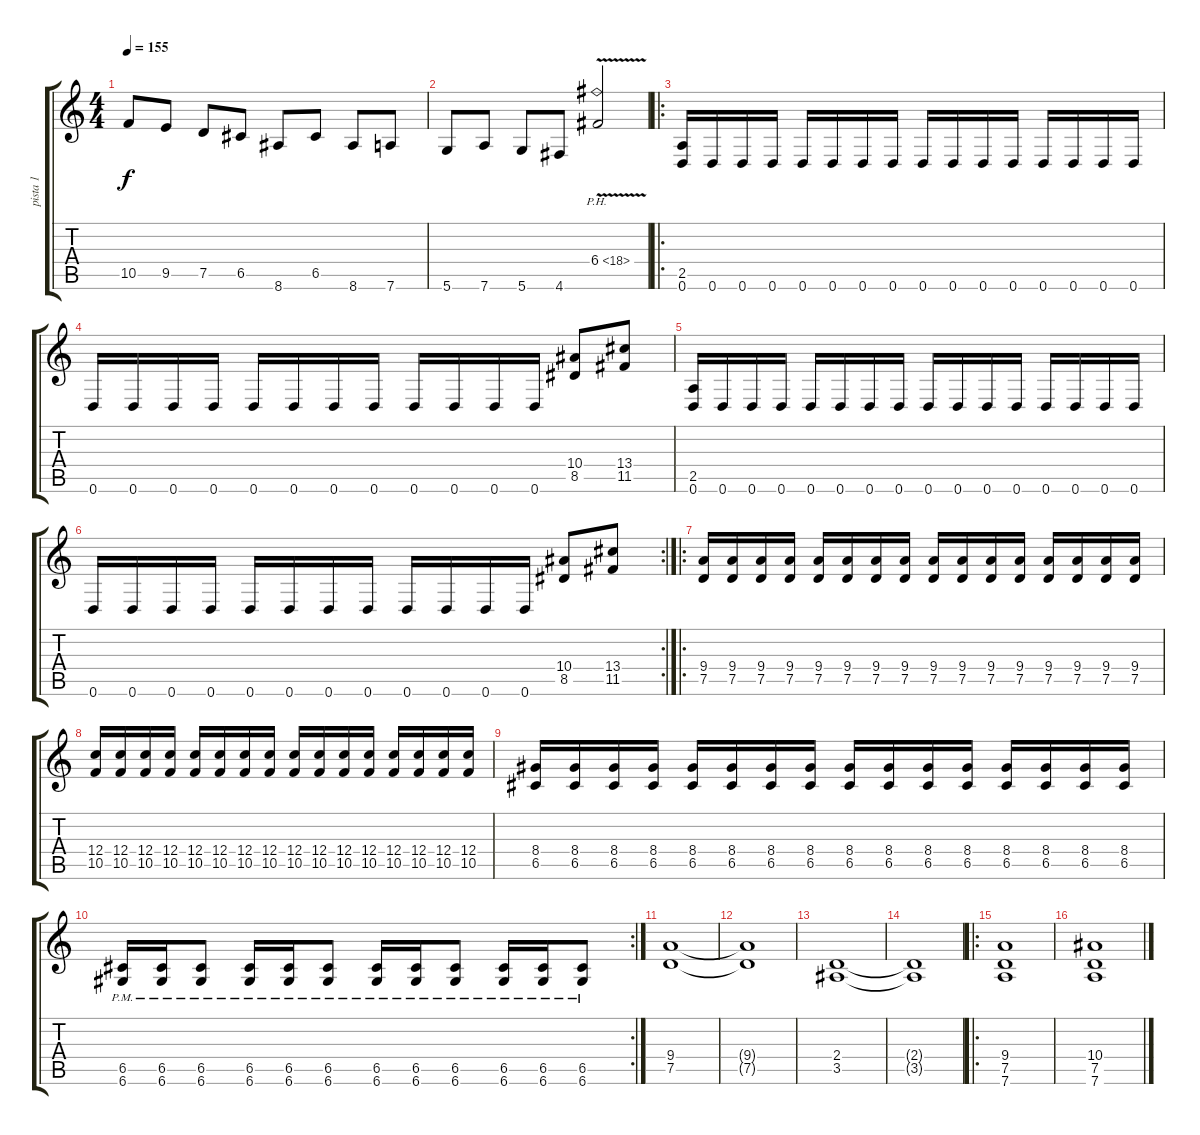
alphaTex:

\track ("pista 1" "pista 1") {instrument distortionguitar}
\staff {score tabs}
\tuning (D4 A3 F3 C3 G2 D2) {hide}
\ts (4 4)
\tempo 155
\clef g2
\ks c
10.5.8{dy f} 9.5.8 7.5.8 6.5.8 8.6.8 6.5.8 8.6.8 7.6.8 |
5.6.8 7.6.8 5.6.8 4.6.8 6.4{ph 12 v}.2 |
\ro
(2.5 0.6).16 0.6.16 0.6.16 0.6.16 0.6.16 0.6.16 0.6.16 0.6.16 0.6.16 0.6.16 0.6.16 0.6.16 0.6.16 0.6.16 0.6.16 0.6.16 |
0.6.16 0.6.16 0.6.16 0.6.16 0.6.16 0.6.16 0.6.16 0.6.16 0.6.16 0.6.16 0.6.16 0.6.16 (10.4 8.5).8 (13.4 11.5).8 |
(2.5 0.6).16 0.6.16 0.6.16 0.6.16 0.6.16 0.6.16 0.6.16 0.6.16 0.6.16 0.6.16 0.6.16 0.6.16 0.6.16 0.6.16 0.6.16 0.6.16 |
\rc 2
0.6.16 0.6.16 0.6.16 0.6.16 0.6.16 0.6.16 0.6.16 0.6.16 0.6.16 0.6.16 0.6.16 0.6.16 (10.4 8.5).8 (13.4 11.5).8 |
\ro
(9.4 7.5).16 (9.4 7.5).16 (9.4 7.5).16 (9.4 7.5).16 (9.4 7.5).16 (9.4 7.5).16 (9.4 7.5).16 (9.4 7.5).16 (9.4 7.5).16 (9.4 7.5).16 (9.4 7.5).16 (9.4 7.5).16 (9.4 7.5).16 (9.4 7.5).16 (9.4 7.5).16 (9.4 7.5).16 |
(12.4 10.5).16 (12.4 10.5).16 (12.4 10.5).16 (12.4 10.5).16 (12.4 10.5).16 (12.4 10.5).16 (12.4 10.5).16 (12.4 10.5).16 (12.4 10.5).16 (12.4 10.5).16 (12.4 10.5).16 (12.4 10.5).16 (12.4 10.5).16 (12.4 10.5).16 (12.4 10.5).16 (12.4 10.5).16 |
(8.4 6.5).16 (8.4 6.5).16 (8.4 6.5).16 (8.4 6.5).16 (8.4 6.5).16 (8.4 6.5).16 (8.4 6.5).16 (8.4 6.5).16 (8.4 6.5).16 (8.4 6.5).16 (8.4 6.5).16 (8.4 6.5).16 (8.4 6.5).16 (8.4 6.5).16 (8.4 6.5).16 (8.4 6.5).16 |
\rc 2
(6.5{pm} 6.6{pm}).16 (6.5{pm} 6.6{pm}).16 (6.5{pm} 6.6{pm}).8 (6.5{pm} 6.6{pm}).16 (6.5{pm} 6.6{pm}).16 (6.5{pm} 6.6{pm}).8 (6.5{pm} 6.6{pm}).16 (6.5{pm} 6.6{pm}).16 (6.5{pm} 6.6{pm}).8 (6.5{pm} 6.6{pm}).16 (6.5{pm} 6.6{pm}).16 (6.5{pm} 6.6{pm}).8 |
(9.4 7.5).1 |
(9.4{t} 7.5{t}).1 |
(2.4 3.5).1 |
(2.4{t} 3.5{t}).1 |
\ro
(9.4 7.5 7.6).1 |
(10.4 7.5 7.6).1
